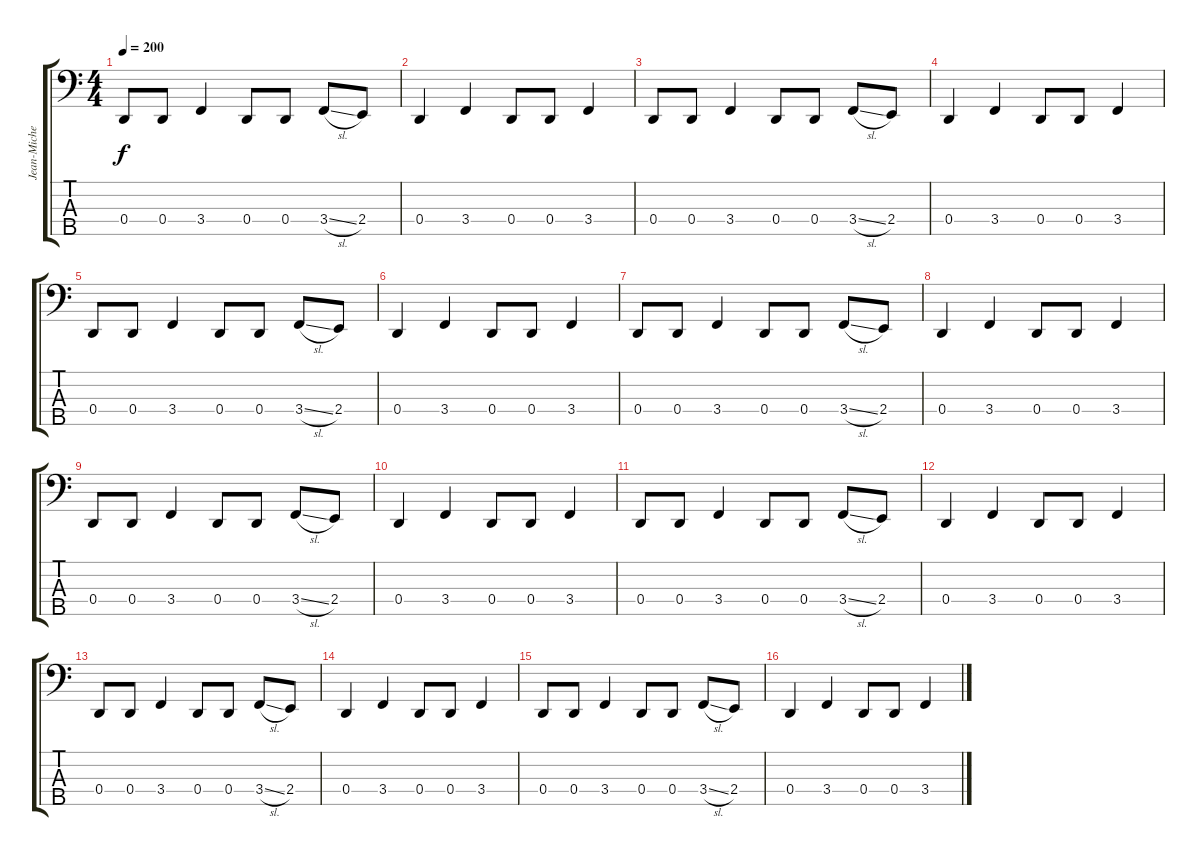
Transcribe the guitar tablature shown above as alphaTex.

\track ("Jean-Michel Labadie" "Jean-Miche") {instrument electricbasspick}
\staff {score tabs}
\tuning (F2 C2 G1 D1 A0) {hide}
\ts (4 4)
\tempo 200
\clef f4
\ks c
0.4.8{dy f} 0.4.8 3.4.4 0.4.8 0.4.8 3.4{sl}.8 2.4.8 |
0.4.4 3.4.4 0.4.8 0.4.8 3.4.4 |
0.4.8 0.4.8 3.4.4 0.4.8 0.4.8 3.4{sl}.8 2.4.8 |
0.4.4 3.4.4 0.4.8 0.4.8 3.4.4 |
0.4.8 0.4.8 3.4.4 0.4.8 0.4.8 3.4{sl}.8 2.4.8 |
0.4.4 3.4.4 0.4.8 0.4.8 3.4.4 |
0.4.8 0.4.8 3.4.4 0.4.8 0.4.8 3.4{sl}.8 2.4.8 |
0.4.4 3.4.4 0.4.8 0.4.8 3.4.4 |
0.4.8 0.4.8 3.4.4 0.4.8 0.4.8 3.4{sl}.8 2.4.8 |
0.4.4 3.4.4 0.4.8 0.4.8 3.4.4 |
0.4.8 0.4.8 3.4.4 0.4.8 0.4.8 3.4{sl}.8 2.4.8 |
0.4.4 3.4.4 0.4.8 0.4.8 3.4.4 |
0.4.8 0.4.8 3.4.4 0.4.8 0.4.8 3.4{sl}.8 2.4.8 |
0.4.4 3.4.4 0.4.8 0.4.8 3.4.4 |
0.4.8 0.4.8 3.4.4 0.4.8 0.4.8 3.4{sl}.8 2.4.8 |
0.4.4 3.4.4 0.4.8 0.4.8 3.4.4
